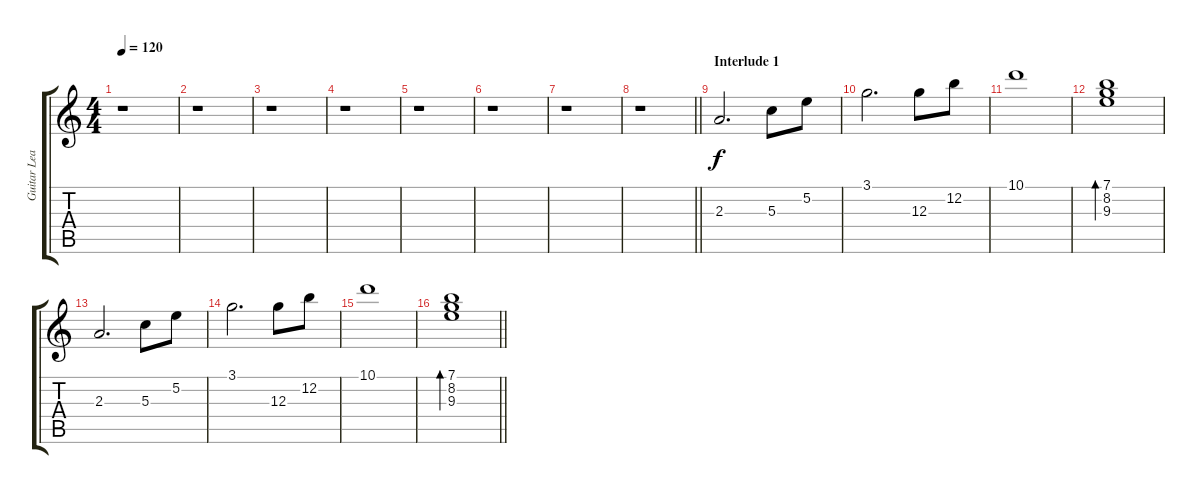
\track ("Guitar Lead (Solo)" "Guitar Lea") {instrument distortionguitar}
\staff {score tabs}
\tuning (E4 B3 G3 D3 A2 E2) {hide}
\ts (4 4)
\tempo 120
\clef g2
\ks c
r.1{dy f} |
r.1 |
r.1 |
r.1 |
r.1 |
r.1 |
r.1 |
\barLineRight lightlight
r.1 |
\section ("" "Interlude 1")
2.3.2{d volume 16 instrument acousticguitarsteel} 5.3.8 5.2.8 |
3.1.2{d} 12.3.8 12.2.8 |
10.1.1 |
(7.1 8.2 9.3).1{bd 120} |
2.3.2{d volume 16 instrument acousticguitarsteel} 5.3.8 5.2.8 |
3.1.2{d} 12.3.8 12.2.8 |
10.1.1 |
\barLineRight lightlight
(7.1 8.2 9.3).1{bd 120}
